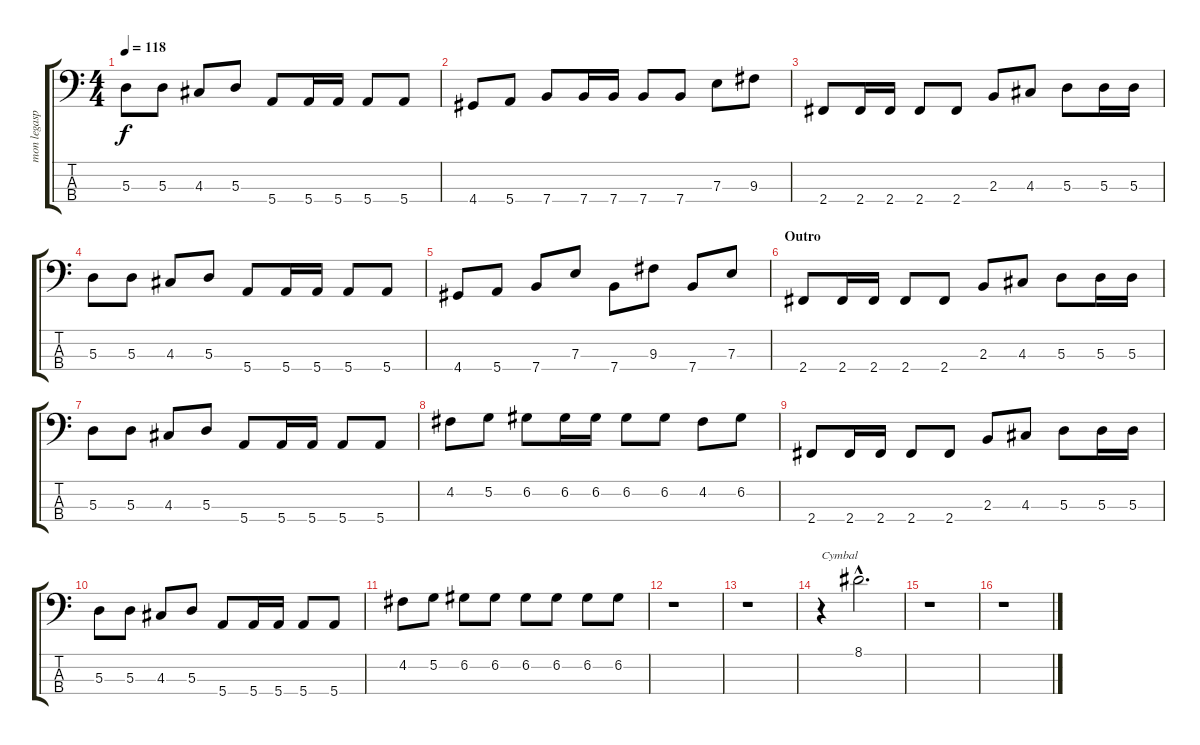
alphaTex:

\track ("mon legaspi" "mon legasp") {instrument electricbasspick}
\staff {score tabs}
\tuning (G2 D2 A1 E1) {hide}
\ts (4 4)
\tempo 118
\clef f4
\ks c
5.3.8{dy f} 5.3.8 4.3.8 5.3.8 5.4.8 5.4.16 5.4.16 5.4.8 5.4.8 |
4.4.8 5.4.8 7.4.8 7.4.16 7.4.16 7.4.8 7.4.8 7.3.8 9.3.8 |
2.4.8 2.4.16 2.4.16 2.4.8 2.4.8 2.3.8 4.3.8 5.3.8 5.3.16 5.3.16 |
5.3.8 5.3.8 4.3.8 5.3.8 5.4.8 5.4.16 5.4.16 5.4.8 5.4.8 |
4.4.8 5.4.8 7.4.8 7.3.8 7.4.8 9.3.8 7.4.8 7.3.8 |
\section ("" "Outro")
2.4.8 2.4.16 2.4.16 2.4.8 2.4.8 2.3.8 4.3.8 5.3.8 5.3.16 5.3.16 |
5.3.8 5.3.8 4.3.8 5.3.8 5.4.8 5.4.16 5.4.16 5.4.8 5.4.8 |
4.2.8 5.2.8 6.2.8 6.2.16 6.2.16 6.2.8 6.2.8 4.2.8 6.2.8 |
2.4.8 2.4.16 2.4.16 2.4.8 2.4.8 2.3.8 4.3.8 5.3.8 5.3.16 5.3.16 |
5.3.8 5.3.8 4.3.8 5.3.8 5.4.8 5.4.16 5.4.16 5.4.8 5.4.8 |
4.2.8 5.2.8 6.2.8 6.2.8 6.2.8 6.2.8 6.2.8 6.2.8 |
r.1 |
r.1 |
r.4{txt "Cymbal" volume 13 instrument reversecymbal} 8.1{hac}.2{d} |
r.1{volume 16 instrument electricbasspick} |
r.1
